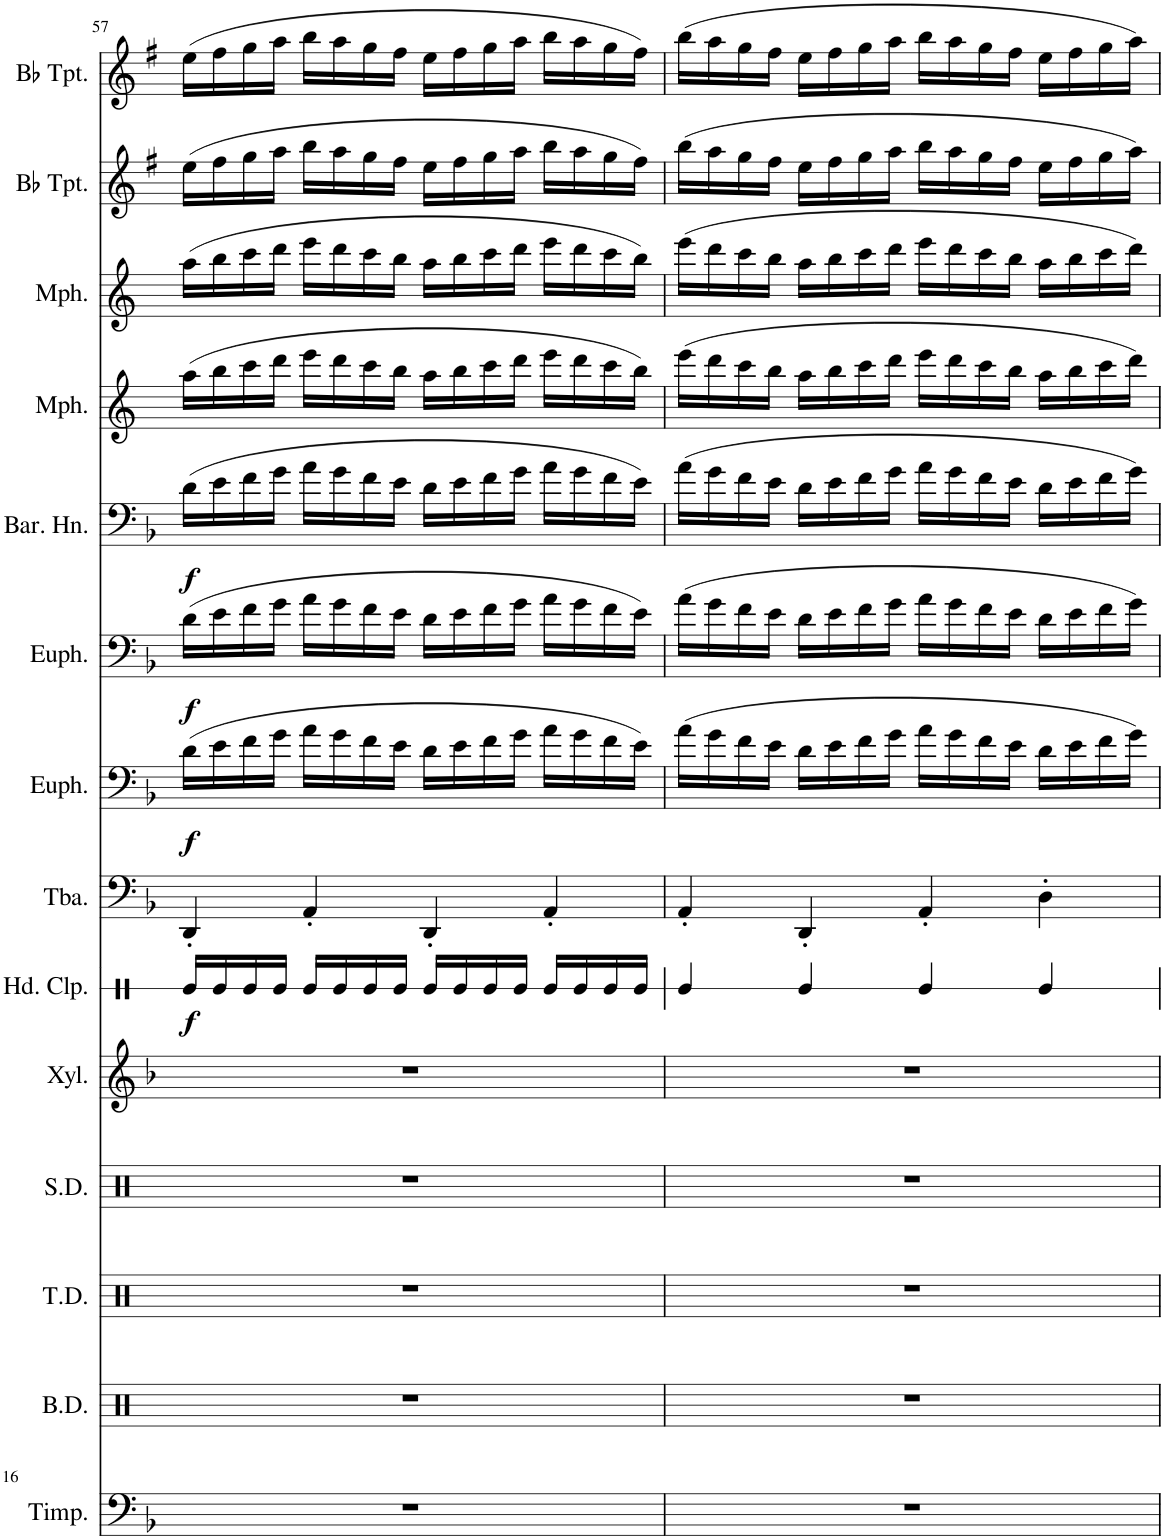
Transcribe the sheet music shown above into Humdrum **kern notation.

**kern	**kern	**kern	**kern	**kern	**kern	**dynam	**kern	**kern	**dynam	**kern	**dynam	**kern	**dynam	**kern	**kern	**kern	**kern
*part14	*part13	*part12	*part11	*part10	*part9	*part9	*part8	*part7	*part7	*part6	*part6	*part5	*part5	*part4	*part3	*part2	*part1
*staff14	*staff13	*staff12	*staff11	*staff10	*staff9	*staff9	*staff8	*staff7	*staff7	*staff6	*staff6	*staff5	*staff5	*staff4	*staff3	*staff2	*staff1
*I"Timpani	*I"Bass Drums	*I"Tenor Drums	*I"Snare Drum	*I"Xylophone	*I"Hand Clap	*	*I"Tuba	*I"Euphonium	*	*I"Euphonium	*	*I"Baritone Horn	*	*I"Mellophone	*I"Mellophone	*I"Bb Trumpet	*I"Bb Trumpet
*I'Timp.	*I'B.D.	*I'T.D.	*I'S.D.	*I'Xyl.	*I'Hd. Clp.	*	*I'Tba.	*I'Euph.	*	*I'Euph.	*	*I'Bar. Hn.	*	*I'Mph.	*I'Mph.	*I'Bb Tpt.	*I'Bb Tpt.
!!LO:PB:g=z
*clefF4	*clefX	*clefX	*clefX	*clefG2	*clefX	*	*clefF4	*clefF4	*	*clefF4	*	*clefF4	*	*clefG2	*clefG2	*clefG2	*clefG2
*	*	*	*	*Trd-7c-12	*	*	*	*	*	*	*	*Trd4c7	*	*Trd4c7	*Trd4c7	*Trd1c2	*Trd1c2
*k[b-]	*k[]	*k[]	*k[]	*k[b-]	*k[]	*	*k[b-]	*k[b-]	*	*k[b-]	*	*k[b-]	*	*k[]	*k[]	*k[f#]	*k[f#]
*M4/4	*M4/4	*M4/4	*M4/4	*M4/4	*M4/4	*	*M4/4	*M4/4	*	*M4/4	*	*M4/4	*	*M4/4	*M4/4	*M4/4	*M4/4
=57	=57	=57	=57	=57	=57	=57	=57	=57	=57	=57	=57	=57	=57	=57	=57	=57	=57
!	!	!	!	!	!	!LO:DY:b	!	!	!LO:DY:b	!	!LO:DY:b	!	!LO:DY:b	!	!	!	!
1r	1r	1r	1r	1r	16Re/LL	f	4DD'/	(16d\LL	f	(16d\LL	f	(16d\LL	f	(16aa\LL	(16aa\LL	(16ee\LL	(16ee\LL
.	.	.	.	.	16Re/	.	.	16e\	.	16e\	.	16e\	.	16bb\	16bb\	16ff#\	16ff#\
.	.	.	.	.	16Re/	.	.	16f\	.	16f\	.	16f\	.	16ccc\	16ccc\	16gg\	16gg\
.	.	.	.	.	16Re/JJ	.	.	16g\JJ	.	16g\JJ	.	16g\JJ	.	16ddd\JJ	16ddd\JJ	16aa\JJ	16aa\JJ
.	.	.	.	.	16Re/LL	.	4AA'/	16a\LL	.	16a\LL	.	16a\LL	.	16eee\LL	16eee\LL	16bb\LL	16bb\LL
.	.	.	.	.	16Re/	.	.	16g\	.	16g\	.	16g\	.	16ddd\	16ddd\	16aa\	16aa\
.	.	.	.	.	16Re/	.	.	16f\	.	16f\	.	16f\	.	16ccc\	16ccc\	16gg\	16gg\
.	.	.	.	.	16Re/JJ	.	.	16e\JJ	.	16e\JJ	.	16e\JJ	.	16bb\JJ	16bb\JJ	16ff#\JJ	16ff#\JJ
.	.	.	.	.	16Re/LL	.	4DD'/	16d\LL	.	16d\LL	.	16d\LL	.	16aa\LL	16aa\LL	16ee\LL	16ee\LL
.	.	.	.	.	16Re/	.	.	16e\	.	16e\	.	16e\	.	16bb\	16bb\	16ff#\	16ff#\
.	.	.	.	.	16Re/	.	.	16f\	.	16f\	.	16f\	.	16ccc\	16ccc\	16gg\	16gg\
.	.	.	.	.	16Re/JJ	.	.	16g\JJ	.	16g\JJ	.	16g\JJ	.	16ddd\JJ	16ddd\JJ	16aa\JJ	16aa\JJ
.	.	.	.	.	16Re/LL	.	4AA'/	16a\LL	.	16a\LL	.	16a\LL	.	16eee\LL	16eee\LL	16bb\LL	16bb\LL
.	.	.	.	.	16Re/	.	.	16g\	.	16g\	.	16g\	.	16ddd\	16ddd\	16aa\	16aa\
.	.	.	.	.	16Re/	.	.	16f\	.	16f\	.	16f\	.	16ccc\	16ccc\	16gg\	16gg\
.	.	.	.	.	16Re/JJ	.	.	16e\JJ)	.	16e\JJ)	.	16e\JJ)	.	16bb\JJ)	16bb\JJ)	16ff#\JJ)	16ff#\JJ)
=58	=58	=58	=58	=58	=58	=58	=58	=58	=58	=58	=58	=58	=58	=58	=58	=58	=58
1r	1r	1r	1r	1r	4Re/	.	4AA'/	(16a\LL	.	(16a\LL	.	(16a\LL	.	(16eee\LL	(16eee\LL	(16bb\LL	(16bb\LL
.	.	.	.	.	.	.	.	16g\	.	16g\	.	16g\	.	16ddd\	16ddd\	16aa\	16aa\
.	.	.	.	.	.	.	.	16f\	.	16f\	.	16f\	.	16ccc\	16ccc\	16gg\	16gg\
.	.	.	.	.	.	.	.	16e\JJ	.	16e\JJ	.	16e\JJ	.	16bb\JJ	16bb\JJ	16ff#\JJ	16ff#\JJ
.	.	.	.	.	4Re/	.	4DD'/	16d\LL	.	16d\LL	.	16d\LL	.	16aa\LL	16aa\LL	16ee\LL	16ee\LL
.	.	.	.	.	.	.	.	16e\	.	16e\	.	16e\	.	16bb\	16bb\	16ff#\	16ff#\
.	.	.	.	.	.	.	.	16f\	.	16f\	.	16f\	.	16ccc\	16ccc\	16gg\	16gg\
.	.	.	.	.	.	.	.	16g\JJ	.	16g\JJ	.	16g\JJ	.	16ddd\JJ	16ddd\JJ	16aa\JJ	16aa\JJ
.	.	.	.	.	4Re/	.	4AA'/	16a\LL	.	16a\LL	.	16a\LL	.	16eee\LL	16eee\LL	16bb\LL	16bb\LL
.	.	.	.	.	.	.	.	16g\	.	16g\	.	16g\	.	16ddd\	16ddd\	16aa\	16aa\
.	.	.	.	.	.	.	.	16f\	.	16f\	.	16f\	.	16ccc\	16ccc\	16gg\	16gg\
.	.	.	.	.	.	.	.	16e\JJ	.	16e\JJ	.	16e\JJ	.	16bb\JJ	16bb\JJ	16ff#\JJ	16ff#\JJ
.	.	.	.	.	4Re/	.	4D'\	16d\LL	.	16d\LL	.	16d\LL	.	16aa\LL	16aa\LL	16ee\LL	16ee\LL
.	.	.	.	.	.	.	.	16e\	.	16e\	.	16e\	.	16bb\	16bb\	16ff#\	16ff#\
.	.	.	.	.	.	.	.	16f\	.	16f\	.	16f\	.	16ccc\	16ccc\	16gg\	16gg\
.	.	.	.	.	.	.	.	16g\JJ)	.	16g\JJ)	.	16g\JJ)	.	16ddd\JJ)	16ddd\JJ)	16aa\JJ)	16aa\JJ)
=	=	=	=	=	=	=	=	=	=	=	=	=	=	=	=	=	=
*-	*-	*-	*-	*-	*-	*-	*-	*-	*-	*-	*-	*-	*-	*-	*-	*-	*-
